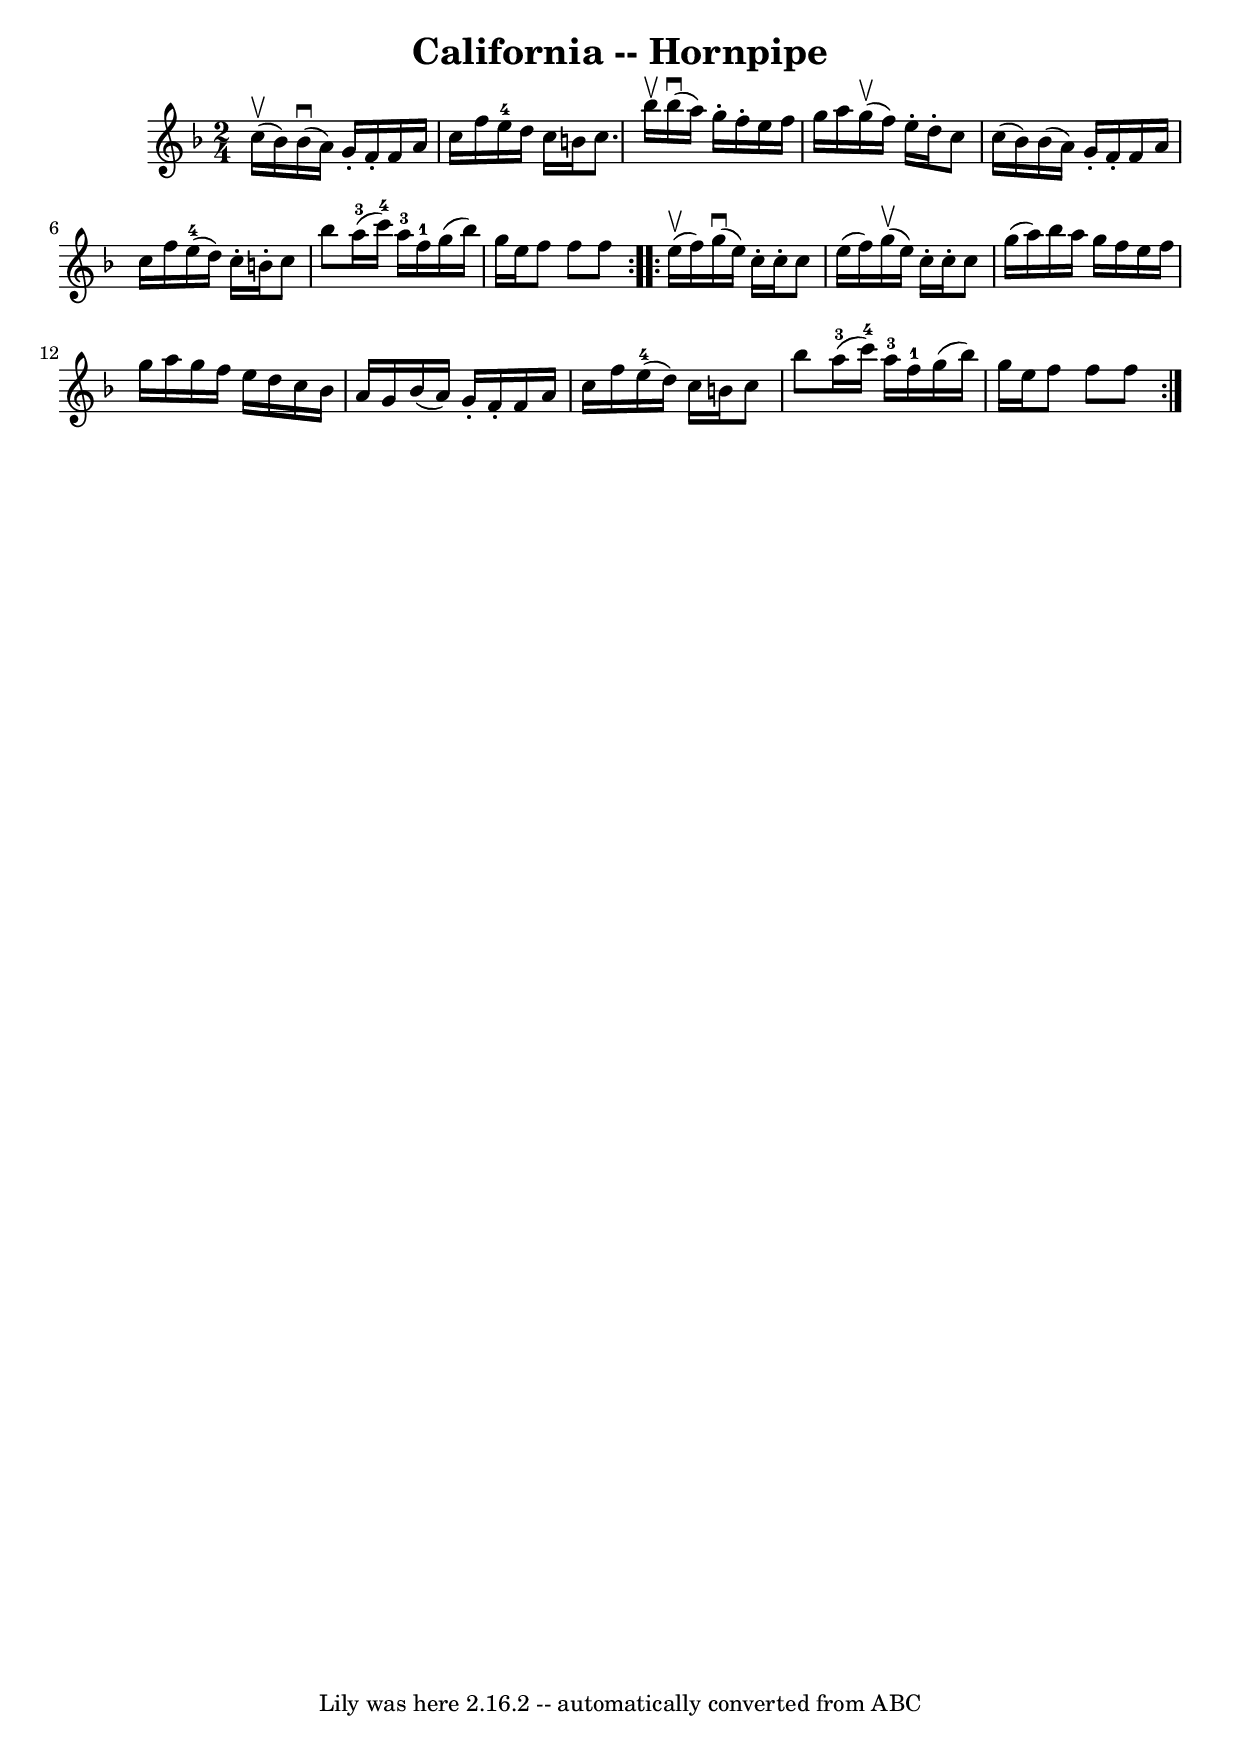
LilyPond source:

\version "2.16.2"
\include "Mammoth.ily"
\header {
  %% book = "Cole's 1000 Fiddle Tunes"
  crossRefNumber = "1"
  footnotes = ""
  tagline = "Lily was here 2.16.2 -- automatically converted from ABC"
  title = "California -- Hornpipe"

}
voicedefault =  {



  \repeat volta 2 {

    \time 2/4 
    \key f \major     c''16 (^\upbow bes'16)  |
    bes'16 (^\downbow a'16) g'16-. f'16-. f'16 a'16 c''16 f''16   |
    e''16-4 d''16 c''16 b'16 c''8. bes''16^\upbow  |
    bes''16 (^\downbow a''16) g''16-. f''16-. e''16         f''16 g''16 a''16   |
    g''16 (^\upbow f''16) e''16-.        d''16-. c''8 c''16 (bes'16)  |
    bes'16 (a'16) g'16-. f'16-. f'16 a'16 c''16 f''16  |
    e''16-4(d''16 ) c''16-. b'16-. c''8 bes''8  |
    a''16-3(c'''16-4) a''16-3 f''16-1 g''16 (bes''16) g''16 e''16   |
    f''8 f''8 f''8  
  }     
  \repeat volta 2 {
    e''16 (^\upbow        f''16)  |
    g''16 (^\downbow e''16) c''16-. c''16-.        c''8 e''16 (f''16)  |
    g''16 (^\upbow e''16) c''16-.       c''16-. c''8 g''16 (a''16)  |
    bes''16 a''16 g''16       f''16 e''16 f''16 g''16 a''16   |
    g''16 f''16 e''16      d''16 c''16 bes'16 a'16 g'16   |
    bes'16 (a'16)        g'16-. f'16-. f'16 a'16 c''16 f''16   |
    e''16-4(     d''16) c''16 b'16 c''8 bes''8   |
    a''16-3(
    c'''16-4) a''16-3 f''16-1 g''16 (bes''16) g''16         e''16   |
    f''8 f''8 f''8  
  }   

}

\score{
  <<

    \context Staff="default"
    {
      \voicedefault 
      
    }

  >>
  \layout {
    
  }
  \midi {
  }

}
